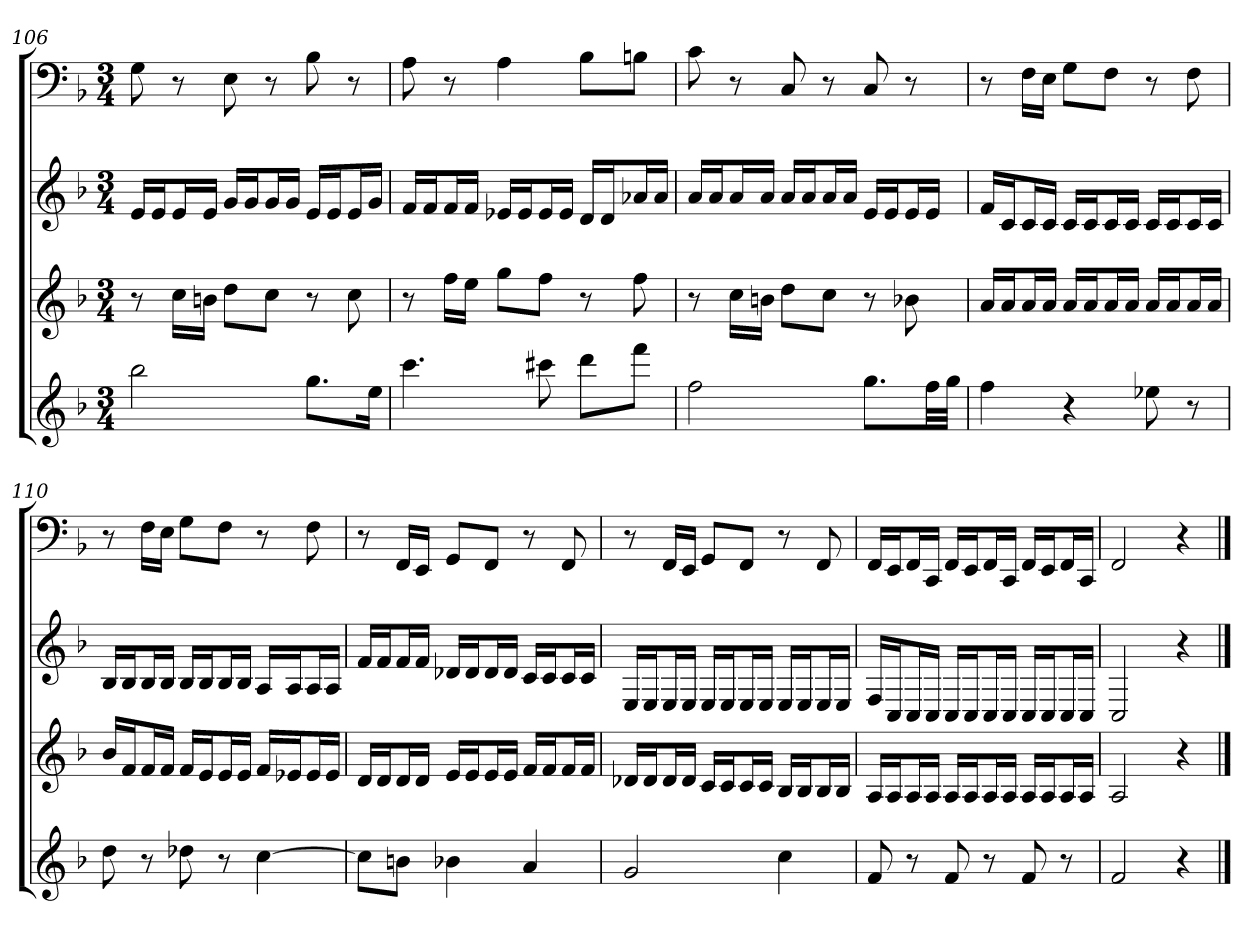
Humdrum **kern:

**kern	**kern	**kern	**kern
*part4	*part3	*part2	*part1
*staff4	*staff3	*staff2	*staff1
*k[b-]	*k[b-]	*k[b-]	*k[b-]
*F:	*F:	*F:	*F:
*M3/4	*M3/4	*M3/4	*M3/4
=106	=106	=106	=106
2bb-	8r	16eLL	8G
.	.	16eJ	.
.	16ccLL	16eL	8r
.	16bnJJ	16eJJ	.
.	8ddL	16gLL	8E
.	.	16gJ	.
.	8ccJ	16gL	8r
.	.	16gJJ	.
8.ggL	8r	16eLL	8B-
.	.	16eJ	.
.	8cc	16eL	8r
16eeJk	.	16gJJ	.
=107	=107	=107	=107
4.ccc	8r	16fLL	8A
.	.	16fJ	.
.	16ffLL	16fL	8r
.	16eeJJ	16fJJ	.
.	8ggL	16e-XLL	4A
.	.	16e-J	.
8ccc#X	8ffJ	16e-L	.
.	.	16e-JJ	.
8dddL	8r	16dLL	8B-L
.	.	16dJ	.
8fffJ	8ff	16a-XL	8BnJ
.	.	16a-JJ	.
=108	=108	=108	=108
2ff	8r	16aLL	8c
.	.	16aJ	.
.	16ccLL	16aL	8r
.	16bnJJ	16aJJ	.
.	8ddL	16aLL	8C
.	.	16aJ	.
.	8ccJ	16aL	8r
.	.	16aJJ	.
8.ggL	8r	16eLL	8C
.	.	16eJ	.
.	8b-X	16eL	8r
32ffLL	.	16eJJ	.
32ggJJJ	.	.	.
=109	=109	=109	=109
4ff	16aLL	16fLL	8r
.	16aJ	16cJ	.
.	16aL	16cL	16FLL
.	16aJJ	16cJJ	16EJJ
4r	16aLL	16cLL	8GL
.	16aJ	16cJ	.
.	16aL	16cL	8FJ
.	16aJJ	16cJJ	.
8ee-X	16aLL	16cLL	8r
.	16aJ	16cJ	.
8r	16aL	16cL	8F
.	16aJJ	16cJJ	.
=110	=110	=110	=110
8dd	16b-LL	16B-LL	8r
.	16fJ	16B-J	.
8r	16fL	16B-L	16FLL
.	16fJJ	16B-JJ	16EJJ
8dd-X	16fLL	16B-LL	8GL
.	16eJ	16B-J	.
8r	16eL	16B-L	8FJ
.	16eJJ	16B-JJ	.
[4cc	16fLL	16ALL	8r
.	16e-XJ	16AJ	.
.	16e-L	16AL	8F
.	16e-JJ	16AJJ	.
=111	=111	=111	=111
8ccL]	16dLL	16fLL	8r
.	16dJ	16fJ	.
8bnJ	16dL	16fL	16FFLL
.	16dJJ	16fJJ	16EEJJ
4b-X	16eLL	16d-XLL	8GGL
.	16eJ	16d-J	.
.	16eL	16d-L	8FFJ
.	16eJJ	16d-JJ	.
4a	16fLL	16cLL	8r
.	16fJ	16cJ	.
.	16fL	16cL	8FF
.	16fJJ	16cJJ	.
=112	=112	=112	=112
2g	16d-XLL	16ELL	8r
.	16d-J	16EJ	.
.	16d-L	16EL	16FFLL
.	16d-JJ	16EJJ	16EEJJ
.	16cLL	16ELL	8GGL
.	16cJ	16EJ	.
.	16cL	16EL	8FFJ
.	16cJJ	16EJJ	.
4cc	16B-LL	16ELL	8r
.	16B-J	16EJ	.
.	16B-L	16EL	8FF
.	16B-JJ	16EJJ	.
=113	=113	=113	=113
8f	16ALL	16FLL	16FFLL
.	16AJ	16CJ	16EEJ
8r	16AL	16CL	16FFL
.	16AJJ	16CJJ	16CCJJ
8f	16ALL	16CLL	16FFLL
.	16AJ	16CJ	16EEJ
8r	16AL	16CL	16FFL
.	16AJJ	16CJJ	16CCJJ
8f	16ALL	16CLL	16FFLL
.	16AJ	16CJ	16EEJ
8r	16AL	16CL	16FFL
.	16AJJ	16CJJ	16CCJJ
=114	=114	=114	=114
2f	2A	2C	2FF
4r	4r	4r	4r
==	==	==	==
*-	*-	*-	*-
